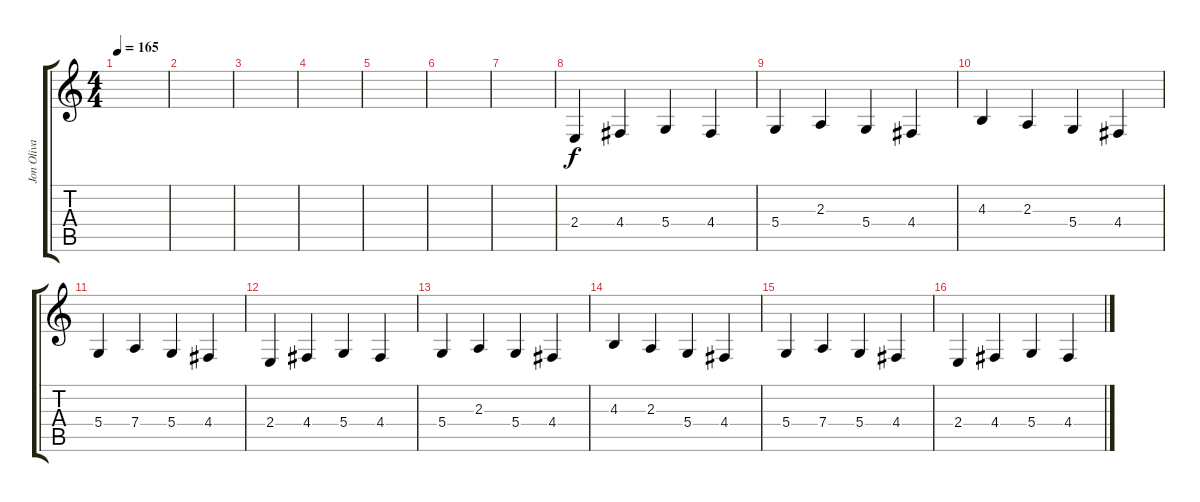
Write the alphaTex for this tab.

\track ("Jon Oliva" "Jon Oliva") {instrument stringensemble1}
\staff {score tabs}
\tuning (E4 B3 G3 D3 A2 E2) {hide}
\ts (4 4)
\tempo 165
\clef g2
\ks c
|
|
|
|
|
|
|
2.4.4{volume 16 balance 8 instrument choiraahs} 4.4.4 5.4.4 4.4.4 |
5.4.4 2.3.4 5.4.4 4.4.4 |
4.3.4 2.3.4 5.4.4 4.4.4 |
5.4.4 7.4.4 5.4.4 4.4.4 |
2.4.4 4.4.4 5.4.4 4.4.4 |
5.4.4 2.3.4 5.4.4 4.4.4 |
4.3.4 2.3.4 5.4.4 4.4.4 |
5.4.4 7.4.4 5.4.4 4.4.4 |
2.4.4 4.4.4 5.4.4 4.4.4
